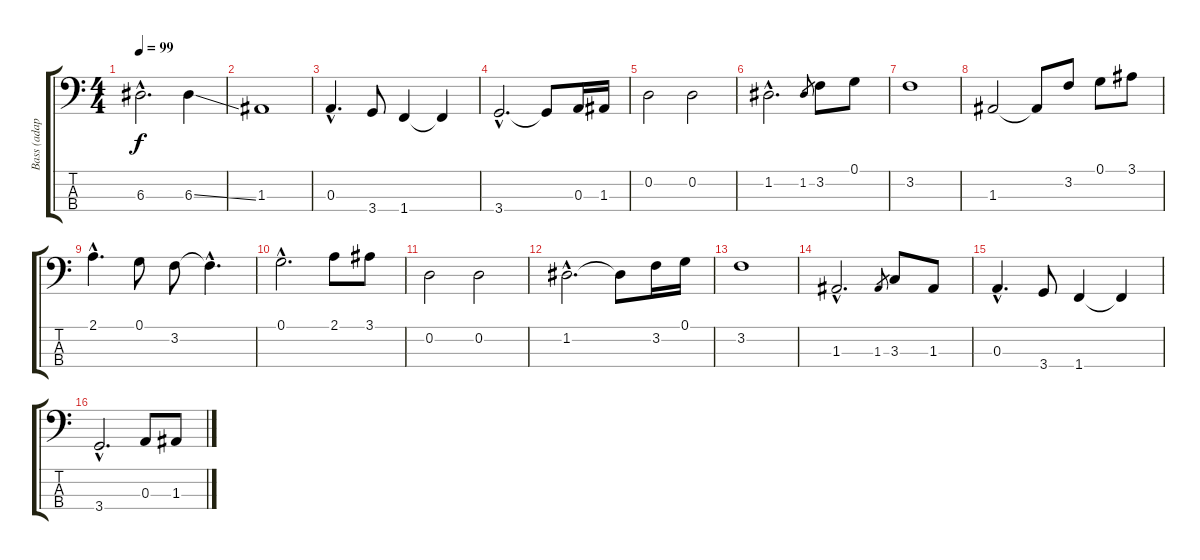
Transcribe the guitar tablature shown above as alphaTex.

\track ("Bass (adaptée 4 cordes)" "Bass (adap") {instrument electricbassfinger}
\staff {score tabs}
\tuning (G2 D2 A1 E1) {hide}
\ts (4 4)
\tempo 99
\clef f4
\ks c
6.3{hac}.2{d dy f} 6.3{ss}.4 |
1.3.1 |
0.3{hac}.4{d} 3.4.8 1.4.4 1.4{t}.4 |
3.4{hac}.2{d} 3.4{t}.8 0.3.16 1.3.16 |
0.2.2 0.2.2 |
1.2{hac}.2{d} 1.2.8{gr} 3.2.8 0.1.8 |
3.2.1 |
1.3.2 1.3{t}.8 3.2.8 0.1.8 3.1.8 |
2.1{hac}.4{d} 0.1.8 3.2.8 3.2{hac t}.4{d} |
0.1{hac}.2{d} 2.1.8 3.1.8 |
0.2.2 0.2.2 |
1.2{hac}.2{d} 1.2{t}.8 3.2.16 0.1.16 |
3.2.1 |
1.3{hac}.2{d} 1.3.8{gr} 3.3.8 1.3.8 |
0.3{hac}.4{d} 3.4.8 1.4.4 1.4{t}.4 |
3.4{hac}.2{d} 0.3.8 1.3.8
